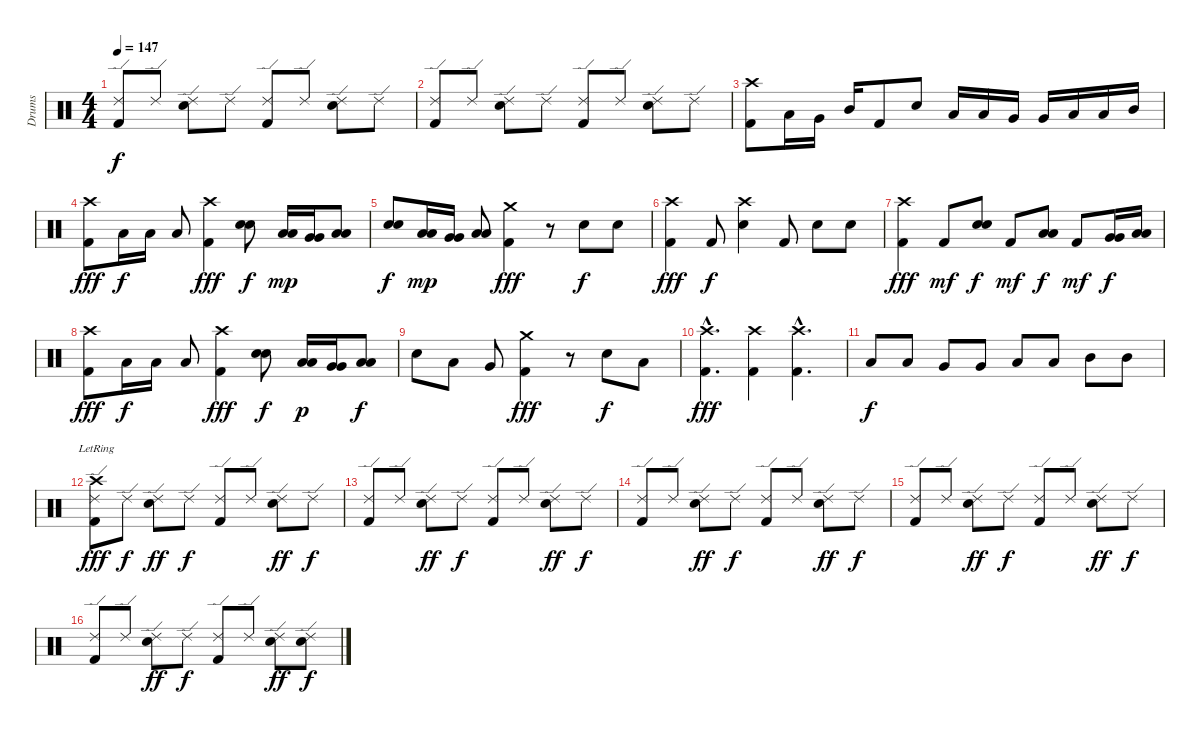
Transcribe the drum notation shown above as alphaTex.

\track ("Drums" "Drums") {instrument percussion}
\staff {score}
\articulation defaults
\ts (4 4)
\tempo 147
\clef neutral
\ks c
("Ride (edge) 2" "Kick (hit) 2").8{dy f} "Ride (edge) 2".8 ("Ride (edge) 2" "Snare (hit) 2").8 "Ride (edge) 2".8 ("Ride (edge) 2" "Kick (hit) 2").8 "Ride (edge) 2".8 ("Ride (edge) 2" "Snare (hit) 2").8 "Ride (edge) 2".8 |
("Ride (edge) 2" "Kick (hit) 2").8 "Ride (edge) 2".8 ("Ride (edge) 2" "Snare (hit) 2").8 "Ride (edge) 2".8 ("Ride (edge) 2" "Kick (hit) 2").8 "Ride (edge) 2".8 ("Ride (edge) 2" "Snare (hit) 2").8 "Ride (edge) 2".8 |
("Crash high (hit)" "Kick (hit) 2").8 "Low Floor Tom (hit)".16 "Very Low Tom (hit)".16 "Mid Tom (hit)".16 "Kick (hit) 2".8 "Snare (hit) 2".8 "Low Floor Tom (hit)".16 "Low Floor Tom (hit)".16 "Very Low Tom (hit)".16 "Very Low Tom (hit)".16 "Low Tom (hit)".16 "Low Tom (hit)".16 "Mid Tom (hit)".16 |
("Crash high (hit)" "Kick (hit) 2").8{dy fff} "Low Tom (hit)".16{dy f} "Low Tom (hit)".16 "Low Tom (hit)".8 ("Crash high (hit)" "Kick (hit) 2").4{dy fff} ("Snare (hit) 2" "Snare (hit) 2").8{dy f} ("Low Floor Tom (hit)" "Low Floor Tom (hit)").16{dy mp} ("Very Low Tom (hit)" "Very Low Tom (hit)").16 ("Low Tom (hit)" "Low Tom (hit)").8 |
("Snare (hit) 2" "Snare (hit) 2").8{dy f} ("Low Floor Tom (hit)" "Low Floor Tom (hit)").16{dy mp} ("Very Low Tom (hit)" "Very Low Tom (hit)").16 ("Low Tom (hit)" "Low Tom (hit)").8 ("Crash medium (hit)" "Kick (hit) 2").4{dy fff} r.8 "Snare (hit) 2".8{dy f} "Snare (hit) 2".8 |
("Crash high (hit)" "Kick (hit) 2").4{dy fff} "Kick (hit) 2".8{dy f} ("Snare (hit) 2" "Crash high (hit)").4 "Kick (hit) 2".8 "Snare (hit) 2".8 "Snare (hit) 2".8 |
("Crash high (hit)" "Kick (hit) 2").4{dy fff} "Kick (hit) 2".8{dy mf} ("Snare (hit) 2" "Snare (hit) 2").8{dy f} "Kick (hit) 2".8{dy mf} ("Low Floor Tom (hit)" "Low Floor Tom (hit)").8{dy f} "Kick (hit) 2".8{dy mf} ("Very Low Tom (hit)" "Very Low Tom (hit)").16{dy f} ("Low Tom (hit)" "Low Tom (hit)").16 |
("Crash high (hit)" "Kick (hit) 2").8{dy fff} "Low Tom (hit)".16{dy f} "Low Tom (hit)".16 "Low Tom (hit)".8 ("Crash high (hit)" "Kick (hit) 2").4{dy fff} ("Snare (hit) 2" "Snare (hit) 2").8{dy f} ("Low Floor Tom (hit)" "Low Floor Tom (hit)").16{dy p} ("Very Low Tom (hit)" "Very Low Tom (hit)").16 ("Low Tom (hit)" "Low Tom (hit)").8{dy f} |
"Snare (hit) 2".8 "Low Floor Tom (hit)".8 "Very Low Tom (hit)".8 ("Crash medium (hit)" "Kick (hit) 2").4{dy fff} r.8 "Snare (hit) 2".8{dy f} "Low Floor Tom (hit)".8 |
("Crash high (hit)"{hac} "Kick (hit) 2"{hac}).4{d dy fff} ("Kick (hit) 2" "Crash high (hit)").4 ("Crash high (hit)"{hac} "Kick (hit) 2"{hac}).4{d} |
"Low Floor Tom (hit)".8{dy f} "Low Floor Tom (hit)".8 "Very Low Tom (hit)".8 "Very Low Tom (hit)".8 "Low Tom (hit)".8 "Low Tom (hit)".8 "Mid Tom (hit)".8 "Mid Tom (hit)".8 |
("Ride (edge) 2" "Kick (hit) 2" "Crash high (hit)"{lr}).8{dy fff} "Ride (edge) 2".8{dy f} ("Ride (edge) 2" "Snare (hit) 2").8{dy ff} "Ride (edge) 2".8{dy f} ("Ride (edge) 2" "Kick (hit) 2").8 "Ride (edge) 2".8 ("Ride (edge) 2" "Snare (hit) 2").8{dy ff} "Ride (edge) 2".8{dy f} |
("Ride (edge) 2" "Kick (hit) 2").8 "Ride (edge) 2".8 ("Ride (edge) 2" "Snare (hit) 2").8{dy ff} "Ride (edge) 2".8{dy f} ("Ride (edge) 2" "Kick (hit) 2").8 "Ride (edge) 2".8 ("Ride (edge) 2" "Snare (hit) 2").8{dy ff} "Ride (edge) 2".8{dy f} |
("Ride (edge) 2" "Kick (hit) 2").8 "Ride (edge) 2".8 ("Ride (edge) 2" "Snare (hit) 2").8{dy ff} "Ride (edge) 2".8{dy f} ("Ride (edge) 2" "Kick (hit) 2").8 "Ride (edge) 2".8 ("Ride (edge) 2" "Snare (hit) 2").8{dy ff} "Ride (edge) 2".8{dy f} |
("Ride (edge) 2" "Kick (hit) 2").8 "Ride (edge) 2".8 ("Ride (edge) 2" "Snare (hit) 2").8{dy ff} "Ride (edge) 2".8{dy f} ("Ride (edge) 2" "Kick (hit) 2").8 "Ride (edge) 2".8 ("Ride (edge) 2" "Snare (hit) 2").8{dy ff} "Ride (edge) 2".8{dy f} |
("Ride (edge) 2" "Kick (hit) 2").8 "Ride (edge) 2".8 ("Ride (edge) 2" "Snare (hit) 2").8{dy ff} "Ride (edge) 2".8{dy f} ("Ride (edge) 2" "Kick (hit) 2").8 "Ride (edge) 2".8 ("Ride (edge) 2" "Snare (hit) 2").8{dy ff} ("Ride (edge) 2" "Snare (hit) 2").8{dy f}
